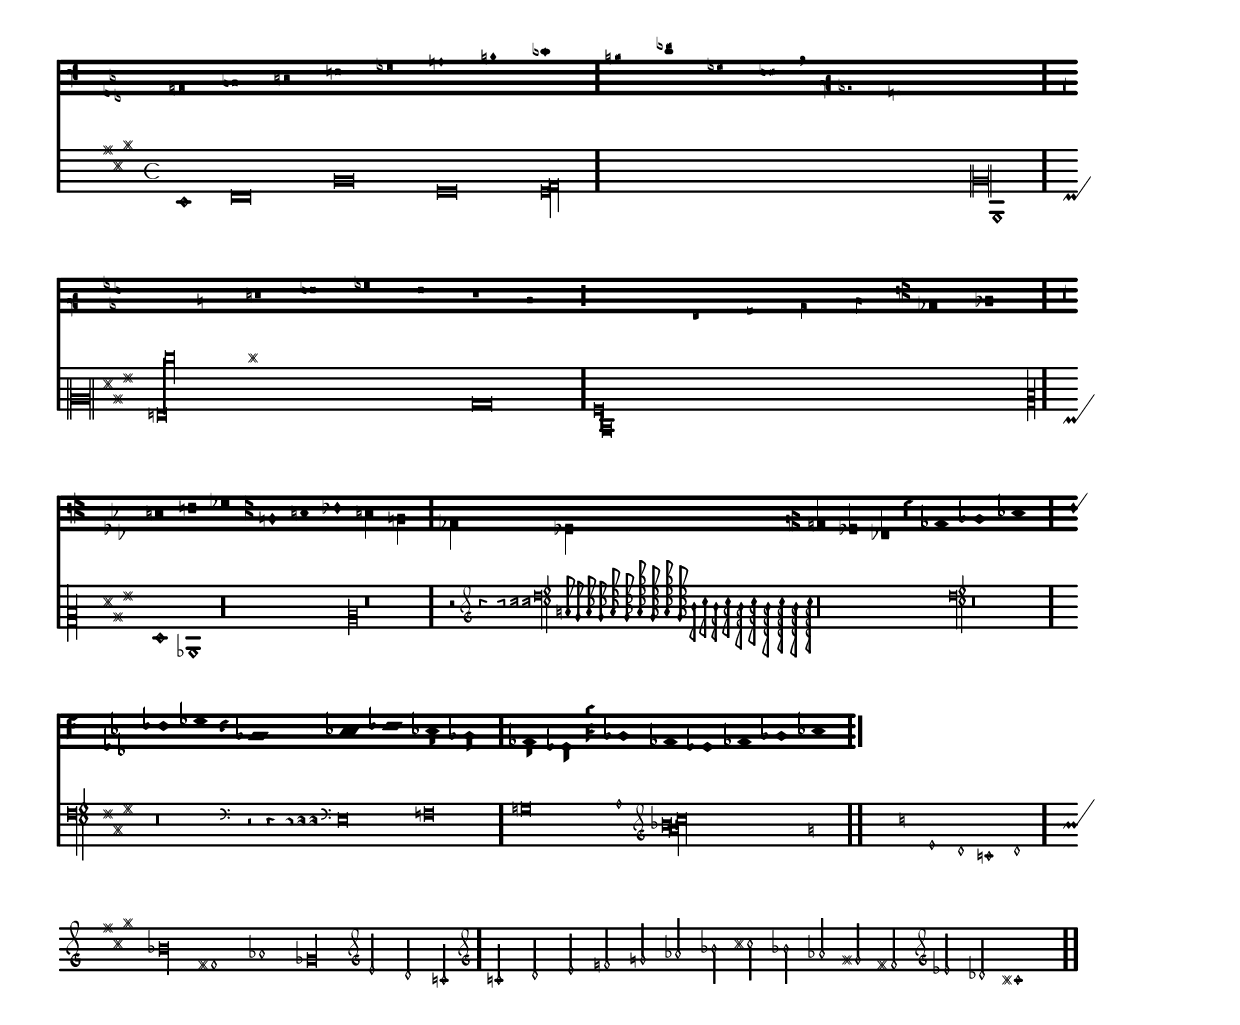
%%  Do not edit this file; it is auto-generated from LSR!
\version "2.11.23"

\header { texidoc = "
Here are shown many (all?) of the symbols that are included in
LilyPond's support of ancient notation.


" }

upperStaff = \context GregorianStaff = "upperStaff" <<
  \context GregorianVoice <<
    \set Score.timing = ##f
%   \set Score.forceAccidental = ##t %%%%%%%% FIXME: what happened to this property?

    \override Staff.StaffSymbol  #'line-count = #4

     \transpose c c {
	\override Staff.KeySignature #'glyph-name-alist = #alteration-vaticana-glyph-name-alist
	\override Staff.Accidental #'glyph-name-alist = #alteration-vaticana-glyph-name-alist
	\override NoteHead  #'style = #'vaticana.punctum
	\key es \major
	\clef "vaticana-fa2"
	c!1 des! e! f! ges!

	\override NoteHead  #'style = #'vaticana.inclinatum
	a! b! ces'
	\override Staff.BarLine  #'bar-size = #3.0 \bar "|"
%	\break % 1 (8*1)

	\override NoteHead  #'style = #'vaticana.quilisma
	b! des'! ges! fes!
	\breathe
	\clef "vaticana-fa1"
	\override NoteHead  #'style = #'vaticana.plica
	es d
	\override NoteHead  #'style = #'vaticana.reverse-plica
	c d
	\override Staff.BarLine  #'bar-size = #3.0 \bar "|"
%	\break %2 (8*1)

	\override NoteHead  #'style = #'vaticana.punctum-cavum
	es f
	\override NoteHead  #'style = #'vaticana.lpes
	g as
	\override NoteHead  #'style = #'vaticana.upes
	bes as
	\override NoteHead  #'style = #'vaticana.vupes
	g f
	\override NoteHead  #'style = #'vaticana.linea-punctum
	\override Staff.BarLine  #'bar-size = #2.0 \bar "|"
%	\break % 3 (8*1)

	es d
	\override NoteHead  #'style = #'vaticana.epiphonus
	c d
	\override NoteHead  #'style = #'vaticana.cephalicus
	es f

	\override Staff.KeySignature #'glyph-name-alist = #alteration-medicaea-glyph-name-alist
	\override Staff.Accidental #'glyph-name-alist = #alteration-medicaea-glyph-name-alist
	\override Staff.Custos  #'style = #'medicaea
	\override NoteHead  #'style = #'medicaea.punctum
	\clef "medicaea-fa2"
	ces! des!
	\override Staff.BarLine  #'bar-size = #3.0 \bar "|"
%	\break % 4 (8*1)

	e! f! ges!
	\clef "medicaea-do2"
	\override NoteHead  #'style = #'medicaea.inclinatum
	a! b! ces'!
	\override NoteHead  #'style = #'medicaea.virga
	b! a!
	\override Staff.BarLine  #'bar-size = #3.0 \bar "|"
%	\break % 5 (8*1)

	ges! fes!
	\clef "medicaea-fa1"
	\override NoteHead  #'style = #'medicaea.rvirga
	e! des! ces!

	\override Staff.KeySignature #'glyph-name-alist = #alteration-hufnagel-glyph-name-alist
	\override Staff.Accidental #'glyph-name-alist = #alteration-hufnagel-glyph-name-alist
	\override Staff.Custos  #'style = #'hufnagel
	\override NoteHead  #'style = #'hufnagel.punctum
	\clef "hufnagel-fa2"
	ces! des! es!
	\override Staff.BarLine  #'bar-size = #3.0 \bar "|"
%	\break % 6 (8*1)

	fes! ges!
	\clef "hufnagel-do2"
	\override NoteHead  #'style = #'hufnagel.lpes
	as! bes! ces'!
	\override NoteHead  #'style = #'hufnagel.virga
	bes! as!
	\override Staff.BarLine  #'bar-size = #3.0 \bar "|"
%	\break % 7 (8*1)

	ges! fes!
	\clef "hufnagel-do-fa"
	\override NoteHead  #'style = #'hufnagel.punctum
	es! des! ces! des! es! fes!
	\bar "||"
%	\break % 8 (8*1)

	s32*1
%	\break % 12 (32*1)
    }
  >>
>>

lowerStaff = \context MensuralStaff = "lowerStaff" <<
  \context MensuralVoice <<
    
    % this is broken until further notice -- see refman
    % \override Staff.StaffSymbol  #'line-count = #5
    \applyOutput #'Staff #(outputproperty-compatibility (make-type-checker 'staff-symbol-interface) 'line-count 5)

     \transpose c c {
	\set autoBeaming = ##f
	\override NoteHead  #'style = #'neomensural
	\override Rest  #'style = #'neomensural
	\key a \major

% FIXME: lily crashes on some (invalid?) ligatures with:
%   ERROR: In procedure gh_scm2int:
%   ERROR: Wrong type argument in position 1: ()

% FIXME: lily emits "Programming error: Infinity or NaN encountered"
% on many ligatures such as BB.

	cis'1 d'\breve gis'\breve e'\breve \[ e'\longa fis'\longa \]
	\set Staff.forceClef = ##t
	\clef "neomensural-c2"
	cis1
	\bar "|"
%	\break % 2 (16*1)

	\[ g\breve dis''\longa \]
	b\breve \[ a\longa d\longa \]
	\clef "petrucci-c2"
%	\break % 4 (16*1)

	fis1 ces1
	\clef "petrucci-c2"
	r\longa
	\set Staff.forceClef = ##t
	\clef "mensural-c2"
	r\breve
	\bar "|"
%	\break % 5 (8*1)

	r2
	\clef "mensural-g"
	r4 r8 r16 r16
	\override NoteHead  #'style = #'mensural
	\override Stem  #'flag-style = #'mensural
	\override Stem  #'thickness = #1.0
	\override Rest  #'style = #'mensural
	\clef "petrucci-f"
	c8 b, c16 b, c32 b, c64 b, c64 b,
	d8 e  d16 e  d32 e  d64 e  d64 e
	r\longa
	\set Staff.forceClef = ##t
	\clef "petrucci-f"
	r\breve
	\bar "|"
%	\break % 6 (8*1)

	r\breve 
	\clef "mensural-f"
	% FIXME: must set Stem flag-style to #'neomensural to avoid
	% segmentation fault on r8/r16/r32.  (Strange: what has
	% Stem flag-style to do with mensural rests?)
	\override Stem  #'flag-style = #'neomensural
	% FIXME: produces warnings about "flag `neomensurald4' (or 3) not found".
	r2 r4 r8 r16 r16
	\override Stem  #'flag-style = #'mensural
	\set Staff.forceClef = ##t
	\clef "mensural-f"
	e\breve f g a1
	\clef "mensural-g"
%	\break % 7 (8*1)

	\[ bes'!\longa a'!\longa c''!\longa \]
	e'1 d' c' d' \bar "|"
	\bar "|"
%	\break % 9 (16*1)

	bes'!\longa fis'!1 as'!1 ges'!\longa % lig
	\set Staff.forceClef = ##t
	\clef "mensural-g"
	e'2 d' c' \bar "|"
%	\break % 11 (16*1)

	\set Staff.forceClef = ##t
	\clef "petrucci-g"
	c'2 d' e' f'
	\clef "petrucci-g"
	g' as'! bes'! cis''!
	bes'! as'! gis'! fis'!
	\set Staff.forceClef = ##t
	\clef "mensural-g"
	es'! des'! cis'!1 \bar "||"
%	\break % 12 (8*1)
    }
  >>
>>

\paper {
	line-thickness = #(/ staff-space 5.0)
}

\score {
    \context Score <<
	\upperStaff
	\lowerStaff
    >>
    \layout {
% do we want to keep these settings? -gp
	line-width = 17.25\cm
	textheight = 26.0\cm
	indent = 0.0
	\context {
	    \Score
	    \accepts MensuralStaff
	    \accepts GregorianStaff
%	    timing = ##f %%%%%%%% FIXME: this has no effect
	}
	\context {
	    \Voice
	    \name MensuralVoice
	    \alias Voice
	    \remove Ligature_bracket_engraver
	    \consists Mensural_ligature_engraver
	    \override NoteHead #'style = #'mensural
%	    \override Stem #'flag-style = #'mensural %%%%%%%% FIXME: this core dumps
	    \override Stem #'thickness = #1.0
	    \override Rest #'style = #'mensural
	    autoBeaming = ##f
	}
	\context {
	    \Voice
	    \name GregorianVoice
	    \alias Voice
	    \remove Ligature_bracket_engraver
%	    \consists Gregorian_ligature_engraver %%%%%%%% TODO: not yet implemented
	    \override NoteHead #'style = #'vaticana.punctum
	    autoBeaming = ##f
	}
	\context {
	    \Staff
	    \name MensuralStaff
	    \alias Staff
	    \accepts MensuralVoice
	    \consists Custos_engraver
	    \override TimeSignature #'style = #'mensural
	    \override KeySignature #'glyph-name-alist = #alteration-mensural-glyph-name-alist
	    \override Accidental #'glyph-name-alist = #alteration-mensural-glyph-name-alist
	    \override Custos #'style = #'mensural
	    \override Custos #'neutral-position = #3
	    \override Custos #'neutral-direction = #-1
	    clefGlyph = #"clefs.petrucci-c2"
	    clefPosition = #-2
	    clefOctavation = #0 
	}
	\context {
	    \Staff
	    \name GregorianStaff
	    \alias Staff
	    \accepts GregorianVoice
	    \consists Custos_engraver
	    \remove Time_signature_engraver
	    \override StaffSymbol #'thickness = #2.0
	    \override StaffSymbol #'line-count = #4
	    \override KeySignature #'glyph-name-alist = #alteration-vaticana-glyph-name-alist
	    \override Accidental #'glyph-name-alist = #alteration-vaticana-glyph-name-alist
	    \override Custos #'style = #'vaticana
	    \override Custos #'neutral-position = #4
	    \override Custos #'neutral-direction = #-1
	    clefGlyph = #"clefs.vaticana-do"
	    clefPosition = #1
	    clefOctavation = #0 
	}
	\context {
	    \RemoveEmptyStaffContext
	    \accepts MensuralVoice
	    \accepts GregorianVoice
        }
    }
}


